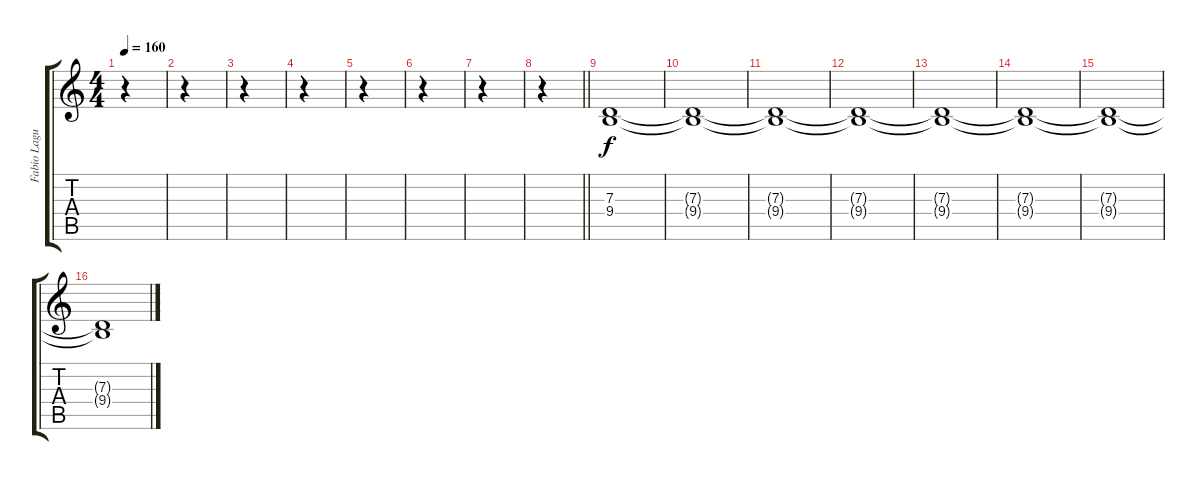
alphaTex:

\track ("Fabio Laguna" "Fabio Lagu") {instrument stringensemble2}
\staff {score tabs}
\tuning (E4 B3 G3 D3 A2 E2) {hide}
\ts (4 4)
\tempo 160
\clef g2
\ks c
r.4{dy f} |
r.4 |
r.4 |
r.4 |
r.4 |
r.4 |
r.4 |
\barLineRight lightlight
r.4 |
(7.3 9.4).1 |
(7.3{t} 9.4{t}).1 |
(7.3{t} 9.4{t}).1 |
(7.3{t} 9.4{t}).1 |
(7.3{t} 9.4{t}).1 |
(7.3{t} 9.4{t}).1 |
(7.3{t} 9.4{t}).1 |
(7.3{t} 9.4{t}).1
